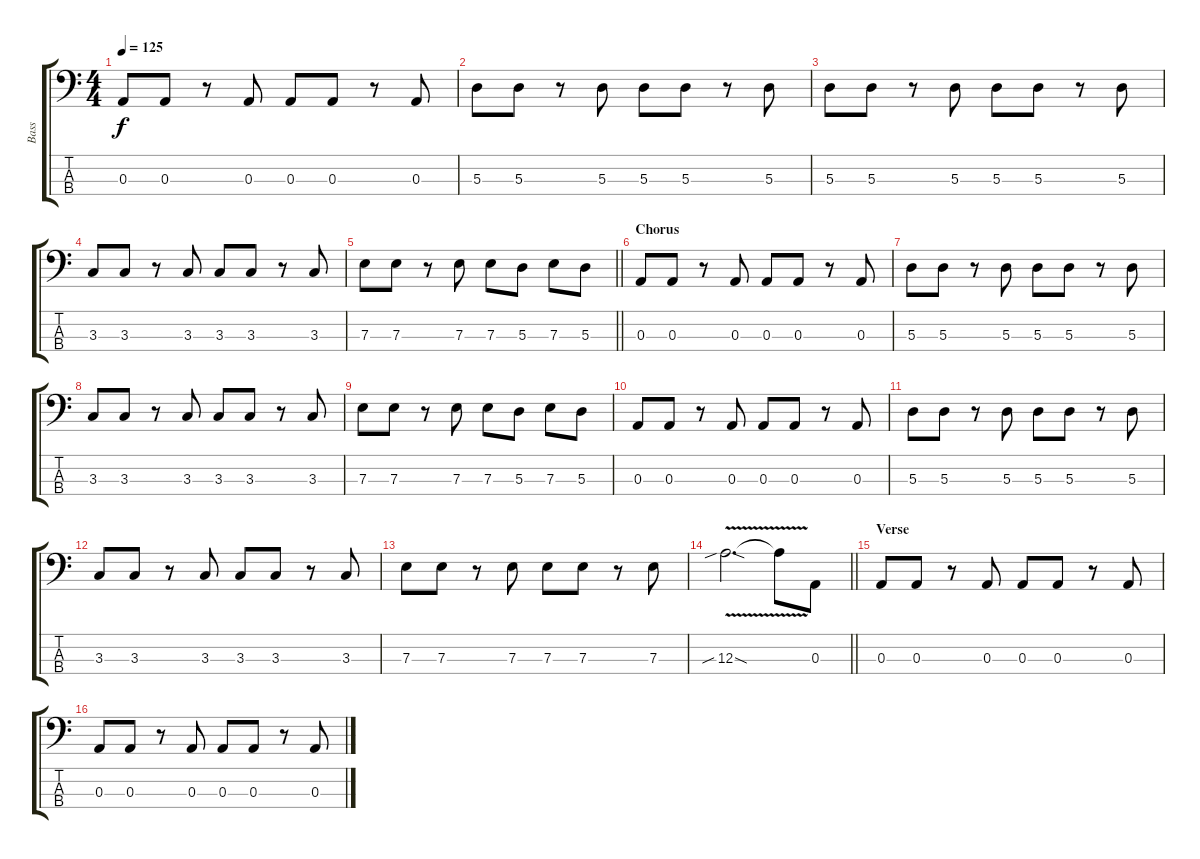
\track ("Bass" "Bass") {instrument electricbassfinger}
\staff {score tabs}
\tuning (G2 D2 A1 E1) {hide}
\ts (4 4)
\tempo 125
\clef f4
\ks c
0.3.8{dy f} 0.3.8 r.8 0.3.8 0.3.8 0.3.8 r.8 0.3.8 |
5.3.8 5.3.8 r.8 5.3.8 5.3.8 5.3.8 r.8 5.3.8 |
5.3.8 5.3.8 r.8 5.3.8 5.3.8 5.3.8 r.8 5.3.8 |
3.3.8 3.3.8 r.8 3.3.8 3.3.8 3.3.8 r.8 3.3.8 |
\barLineRight lightlight
7.3.8 7.3.8 r.8 7.3.8 7.3.8 5.3.8 7.3.8 5.3.8 |
\section ("" "Chorus")
0.3.8 0.3.8 r.8 0.3.8 0.3.8 0.3.8 r.8 0.3.8 |
5.3.8 5.3.8 r.8 5.3.8 5.3.8 5.3.8 r.8 5.3.8 |
3.3.8 3.3.8 r.8 3.3.8 3.3.8 3.3.8 r.8 3.3.8 |
7.3.8 7.3.8 r.8 7.3.8 7.3.8 5.3.8 7.3.8 5.3.8 |
0.3.8 0.3.8 r.8 0.3.8 0.3.8 0.3.8 r.8 0.3.8 |
5.3.8 5.3.8 r.8 5.3.8 5.3.8 5.3.8 r.8 5.3.8 |
3.3.8 3.3.8 r.8 3.3.8 3.3.8 3.3.8 r.8 3.3.8 |
7.3.8 7.3.8 r.8 7.3.8 7.3.8 7.3.8 r.8 7.3.8 |
\barLineRight lightlight
12.3{v sib sod}.2{d} 12.3{t}.8 0.3.8 |
\section ("" "Verse")
0.3.8 0.3.8 r.8 0.3.8 0.3.8 0.3.8 r.8 0.3.8 |
0.3.8 0.3.8 r.8 0.3.8 0.3.8 0.3.8 r.8 0.3.8
